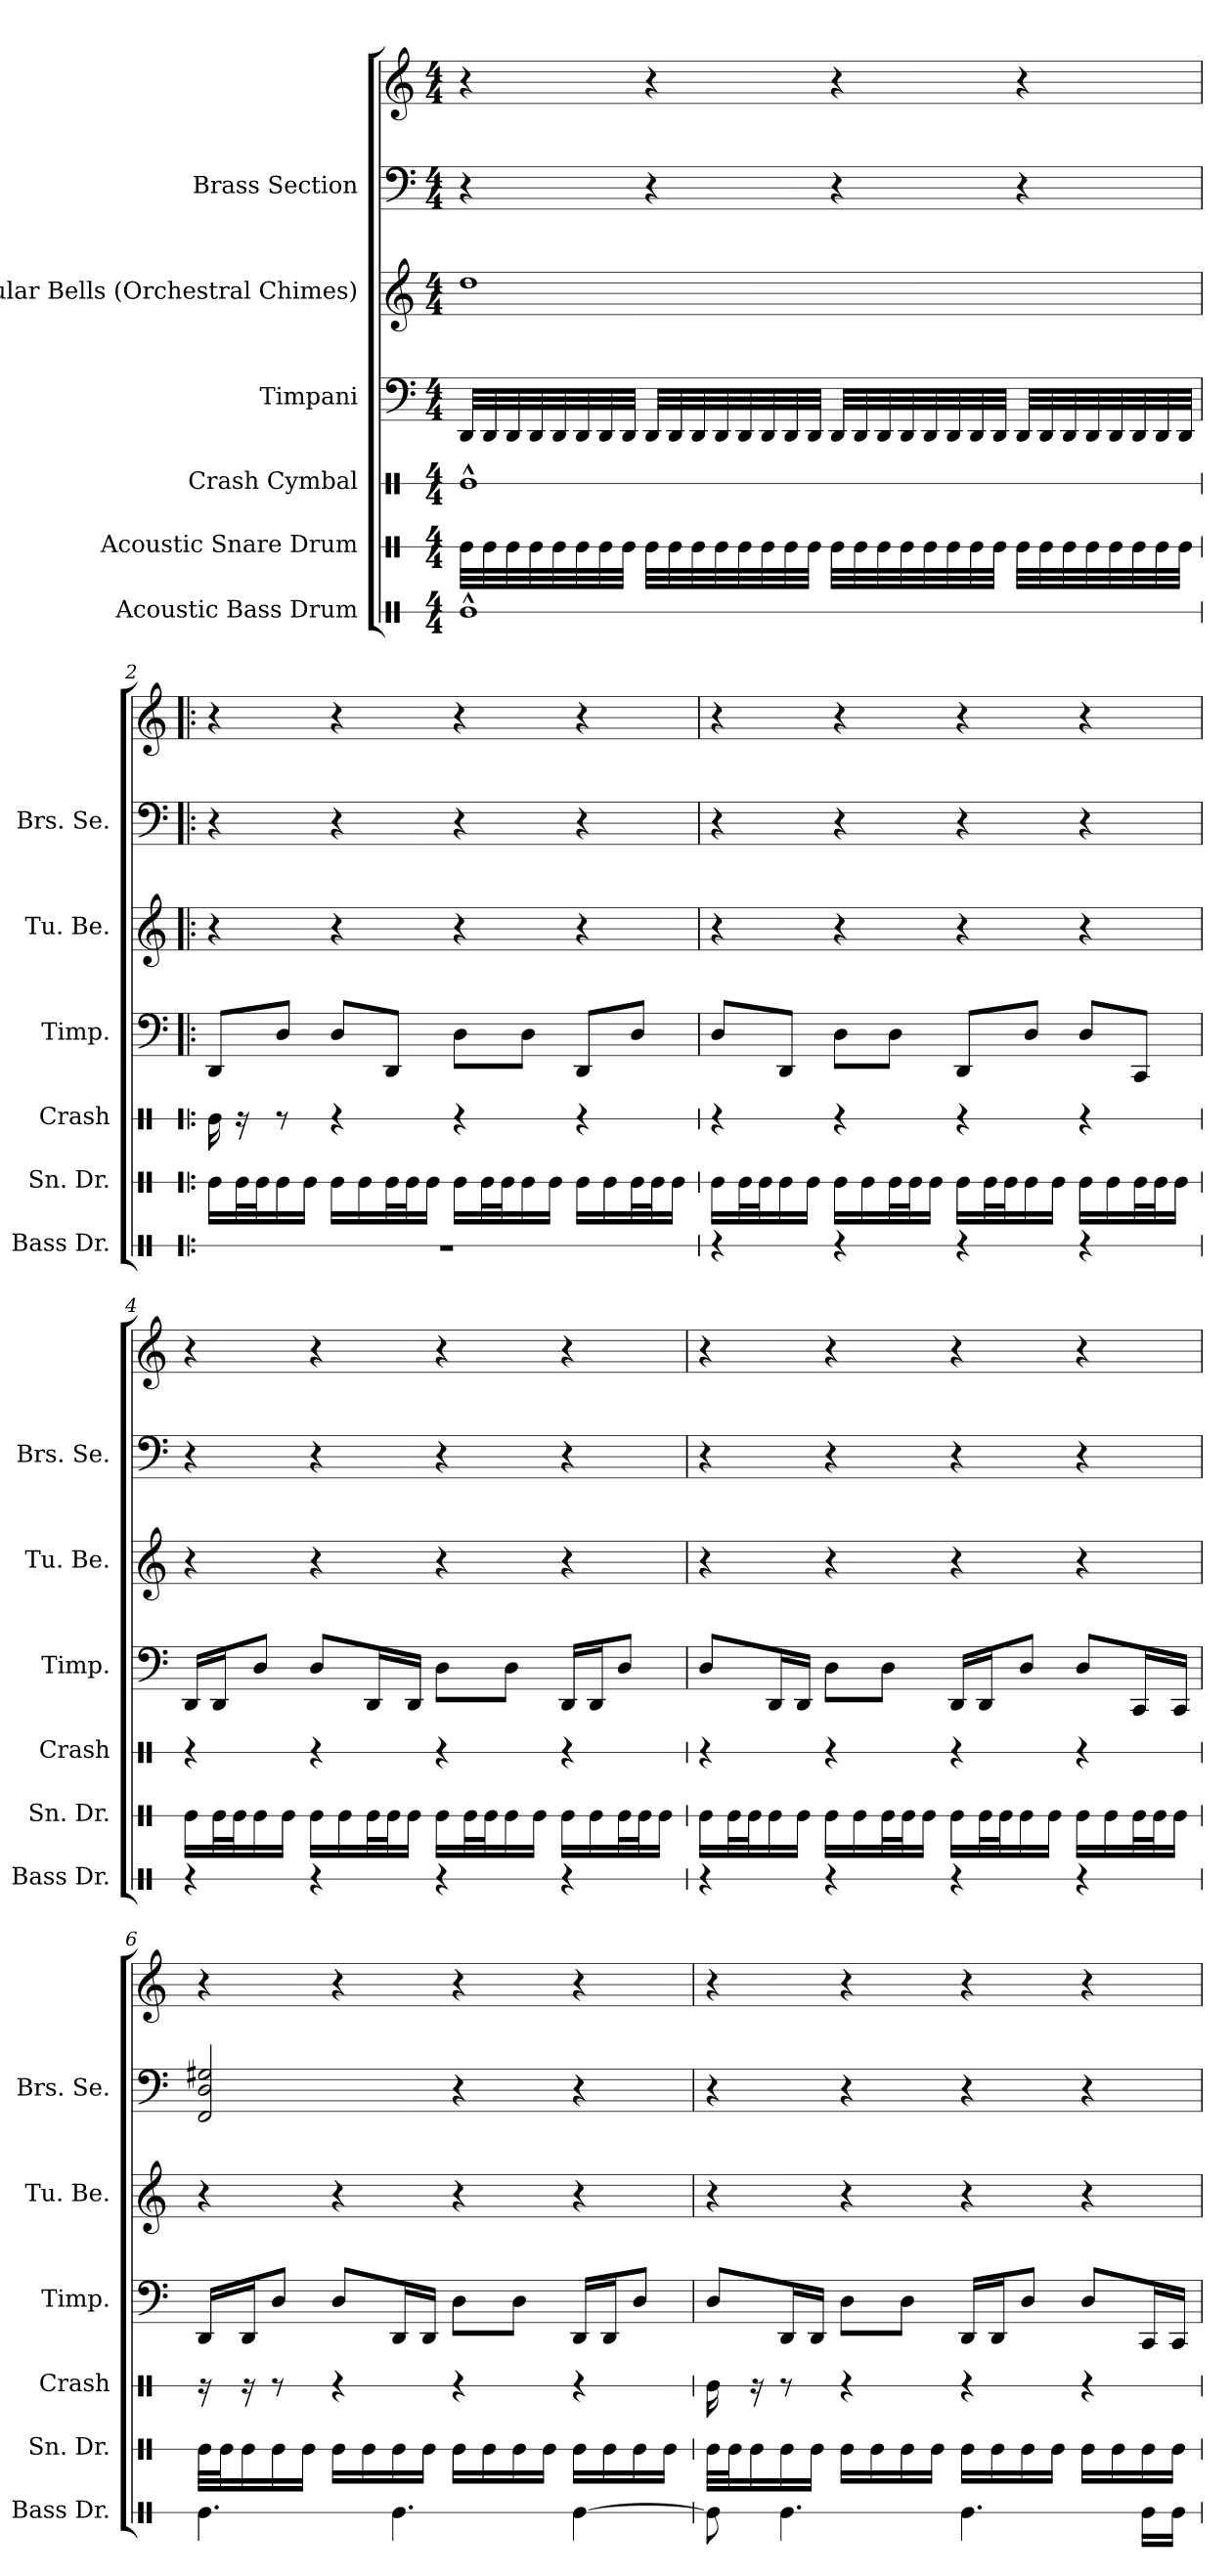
**kern	**kern	**kern	**kern	**kern	**kern	**kern
*part6	*part5	*part4	*part3	*part2	*part1	*part1
*staff7	*staff6	*staff5	*staff4	*staff3	*staff2	*staff1
*I"Acoustic Bass Drum	*I"Acoustic Snare Drum	*I"Crash Cymbal	*I"Timpani	*I"Tubular Bells (Orchestral Chimes)	*I"Brass Section	*
*I'Bass Dr.	*I'Sn. Dr.	*I'Crash	*I'Timp.	*I'Tu. Be.	*I'Brs. Se.	*
*stria1	*stria1	*stria1	*stria5	*stria5	*stria5	*stria5
*clefX	*clefX	*clefX	*clefF4	*clefG2	*clefF4	*clefG2
*k[]	*k[]	*k[]	*k[]	*k[]	*k[]	*k[]
*M4/4	*M4/4	*M4/4	*M4/4	*M4/4	*M4/4	*M4/4
*MM160	*MM160	*MM160	*MM160	*MM160	*MM160	*MM160
=1	=1	=1	=1	=1	=1	=1
1Re^^	32ReLLL	1Re^^	32DDLLL	1dd	4r	4r
.	32Re	.	32DD	.	.	.
.	32Re	.	32DD	.	.	.
.	32Re	.	32DD	.	.	.
.	32Re	.	32DD	.	.	.
.	32Re	.	32DD	.	.	.
.	32Re	.	32DD	.	.	.
.	32ReJJJ	.	32DDJJJ	.	.	.
.	32ReLLL	.	32DDLLL	.	4r	4r
.	32Re	.	32DD	.	.	.
.	32Re	.	32DD	.	.	.
.	32Re	.	32DD	.	.	.
.	32Re	.	32DD	.	.	.
.	32Re	.	32DD	.	.	.
.	32Re	.	32DD	.	.	.
.	32ReJJJ	.	32DDJJJ	.	.	.
.	32ReLLL	.	32DDLLL	.	4r	4r
.	32Re	.	32DD	.	.	.
.	32Re	.	32DD	.	.	.
.	32Re	.	32DD	.	.	.
.	32Re	.	32DD	.	.	.
.	32Re	.	32DD	.	.	.
.	32Re	.	32DD	.	.	.
.	32ReJJJ	.	32DDJJJ	.	.	.
.	32ReLLL	.	32DDLLL	.	4r	4r
.	32Re	.	32DD	.	.	.
.	32Re	.	32DD	.	.	.
.	32Re	.	32DD	.	.	.
.	32Re	.	32DD	.	.	.
.	32Re	.	32DD	.	.	.
.	32Re	.	32DD	.	.	.
.	32ReJJJ	.	32DDJJJ	.	.	.
=2!|:	=2!|:	=2!|:	=2!|:	=2!|:	=2!|:	=2!|:
1r	16ReLL	16Re	8DDL	4r	4r	4r
.	32ReL	16r	.	.	.	.
.	32ReJ	.	.	.	.	.
.	16Re	8r	8DJ	.	.	.
.	16ReJJ	.	.	.	.	.
.	16ReLL	4r	8DL	4r	4r	4r
.	16Re	.	.	.	.	.
.	32ReL	.	8DDJ	.	.	.
.	32ReJ	.	.	.	.	.
.	16ReJJ	.	.	.	.	.
.	16ReLL	4r	8DL	4r	4r	4r
.	32ReL	.	.	.	.	.
.	32ReJ	.	.	.	.	.
.	16Re	.	8DJ	.	.	.
.	16ReJJ	.	.	.	.	.
.	16ReLL	4r	8DDL	4r	4r	4r
.	16Re	.	.	.	.	.
.	32ReL	.	8DJ	.	.	.
.	32ReJ	.	.	.	.	.
.	16ReJJ	.	.	.	.	.
=3	=3	=3	=3	=3	=3	=3
4r	16ReLL	4r	8DL	4r	4r	4r
.	32ReL	.	.	.	.	.
.	32ReJ	.	.	.	.	.
.	16Re	.	8DDJ	.	.	.
.	16ReJJ	.	.	.	.	.
4r	16ReLL	4r	8DL	4r	4r	4r
.	16Re	.	.	.	.	.
.	32ReL	.	8DJ	.	.	.
.	32ReJ	.	.	.	.	.
.	16ReJJ	.	.	.	.	.
4r	16ReLL	4r	8DDL	4r	4r	4r
.	32ReL	.	.	.	.	.
.	32ReJ	.	.	.	.	.
.	16Re	.	8DJ	.	.	.
.	16ReJJ	.	.	.	.	.
4r	16ReLL	4r	8DL	4r	4r	4r
.	16Re	.	.	.	.	.
.	32ReL	.	8CCJ	.	.	.
.	32ReJ	.	.	.	.	.
.	16ReJJ	.	.	.	.	.
=4	=4	=4	=4	=4	=4	=4
4r	16ReLL	4r	16DDLL	4r	4r	4r
.	32ReL	.	16DDJ	.	.	.
.	32ReJ	.	.	.	.	.
.	16Re	.	8DJ	.	.	.
.	16ReJJ	.	.	.	.	.
4r	16ReLL	4r	8DL	4r	4r	4r
.	16Re	.	.	.	.	.
.	32ReL	.	16DDL	.	.	.
.	32ReJ	.	.	.	.	.
.	16ReJJ	.	16DDJJ	.	.	.
4r	16ReLL	4r	8DL	4r	4r	4r
.	32ReL	.	.	.	.	.
.	32ReJ	.	.	.	.	.
.	16Re	.	8DJ	.	.	.
.	16ReJJ	.	.	.	.	.
4r	16ReLL	4r	16DDLL	4r	4r	4r
.	16Re	.	16DDJ	.	.	.
.	32ReL	.	8DJ	.	.	.
.	32ReJ	.	.	.	.	.
.	16ReJJ	.	.	.	.	.
=5	=5	=5	=5	=5	=5	=5
4r	16ReLL	4r	8DL	4r	4r	4r
.	32ReL	.	.	.	.	.
.	32ReJ	.	.	.	.	.
.	16Re	.	16DDL	.	.	.
.	16ReJJ	.	16DDJJ	.	.	.
4r	16ReLL	4r	8DL	4r	4r	4r
.	16Re	.	.	.	.	.
.	32ReL	.	8DJ	.	.	.
.	32ReJ	.	.	.	.	.
.	16ReJJ	.	.	.	.	.
4r	16ReLL	4r	16DDLL	4r	4r	4r
.	32ReL	.	16DDJ	.	.	.
.	32ReJ	.	.	.	.	.
.	16Re	.	8DJ	.	.	.
.	16ReJJ	.	.	.	.	.
4r	16ReLL	4r	8DL	4r	4r	4r
.	16Re	.	.	.	.	.
.	32ReL	.	16CCL	.	.	.
.	32ReJ	.	.	.	.	.
.	16ReJJ	.	16CCJJ	.	.	.
=6	=6	=6	=6	=6	=6	=6
4.Re	32ReLLL	16r	16DDLL	4r	2D 2G#X 2FF	4r
.	32ReJ	.	.	.	.	.
.	16Re	16r	16DDJ	.	.	.
.	16Re	8r	8DJ	.	.	.
.	16ReJJ	.	.	.	.	.
.	16ReLL	4r	8DL	4r	.	4r
.	16Re	.	.	.	.	.
4.Re	16Re	.	16DDL	.	.	.
.	16ReJJ	.	16DDJJ	.	.	.
.	16ReLL	4r	8DL	4r	4r	4r
.	16Re	.	.	.	.	.
.	16Re	.	8DJ	.	.	.
.	16ReJJ	.	.	.	.	.
[4Re	16ReLL	4r	16DDLL	4r	4r	4r
.	16Re	.	16DDJ	.	.	.
.	16Re	.	8DJ	.	.	.
.	16ReJJ	.	.	.	.	.
=7	=7	=7	=7	=7	=7	=7
8Re]	32ReLLL	16Re	8DL	4r	4r	4r
.	32ReJ	.	.	.	.	.
.	16Re	16r	.	.	.	.
4.Re	16Re	8r	16DDL	.	.	.
.	16ReJJ	.	16DDJJ	.	.	.
.	16ReLL	4r	8DL	4r	4r	4r
.	16Re	.	.	.	.	.
.	16Re	.	8DJ	.	.	.
.	16ReJJ	.	.	.	.	.
4.Re	16ReLL	4r	16DDLL	4r	4r	4r
.	16Re	.	16DDJ	.	.	.
.	16Re	.	8DJ	.	.	.
.	16ReJJ	.	.	.	.	.
.	16ReLL	4r	8DL	4r	4r	4r
.	16Re	.	.	.	.	.
16ReLL	16Re	.	16CCL	.	.	.
16ReJJ	16ReJJ	.	16CCJJ	.	.	.
=	=	=	=	=	=	=
*-	*-	*-	*-	*-	*-	*-
